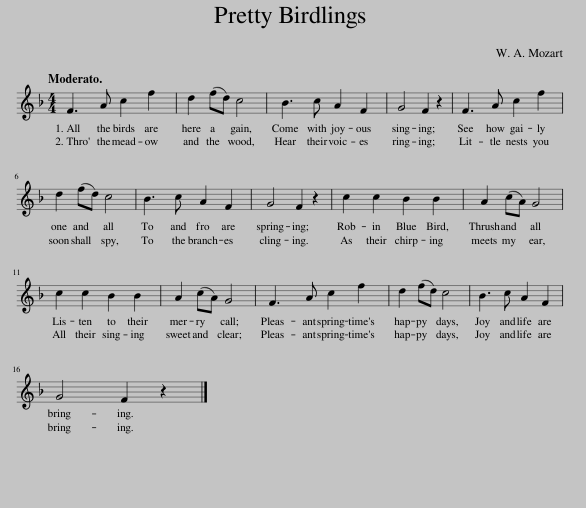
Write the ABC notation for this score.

X:1
L:1/8
Q:1/4=120
M:4/4
I:linebreak $
K:F
V:1 treble
V:1
 F3 A c2 f2 | d2 (fd) c4 | B3 c A2 F2 | G4 F2 z2 | F3 A c2 f2 |$ %5
 d2 (fd) c4 | B3 c A2 F2 | G4 F2 z2 | c2 c2 B2 B2 | A2 (cA) G4 |$ %10
 c2 c2 B2 B2 | A2 (cA) G4 | F3 A c2 f2 | d2 (fd) c4 | B3 c A2 F2 |$ %15
 G4 F2 z2 |] %16
